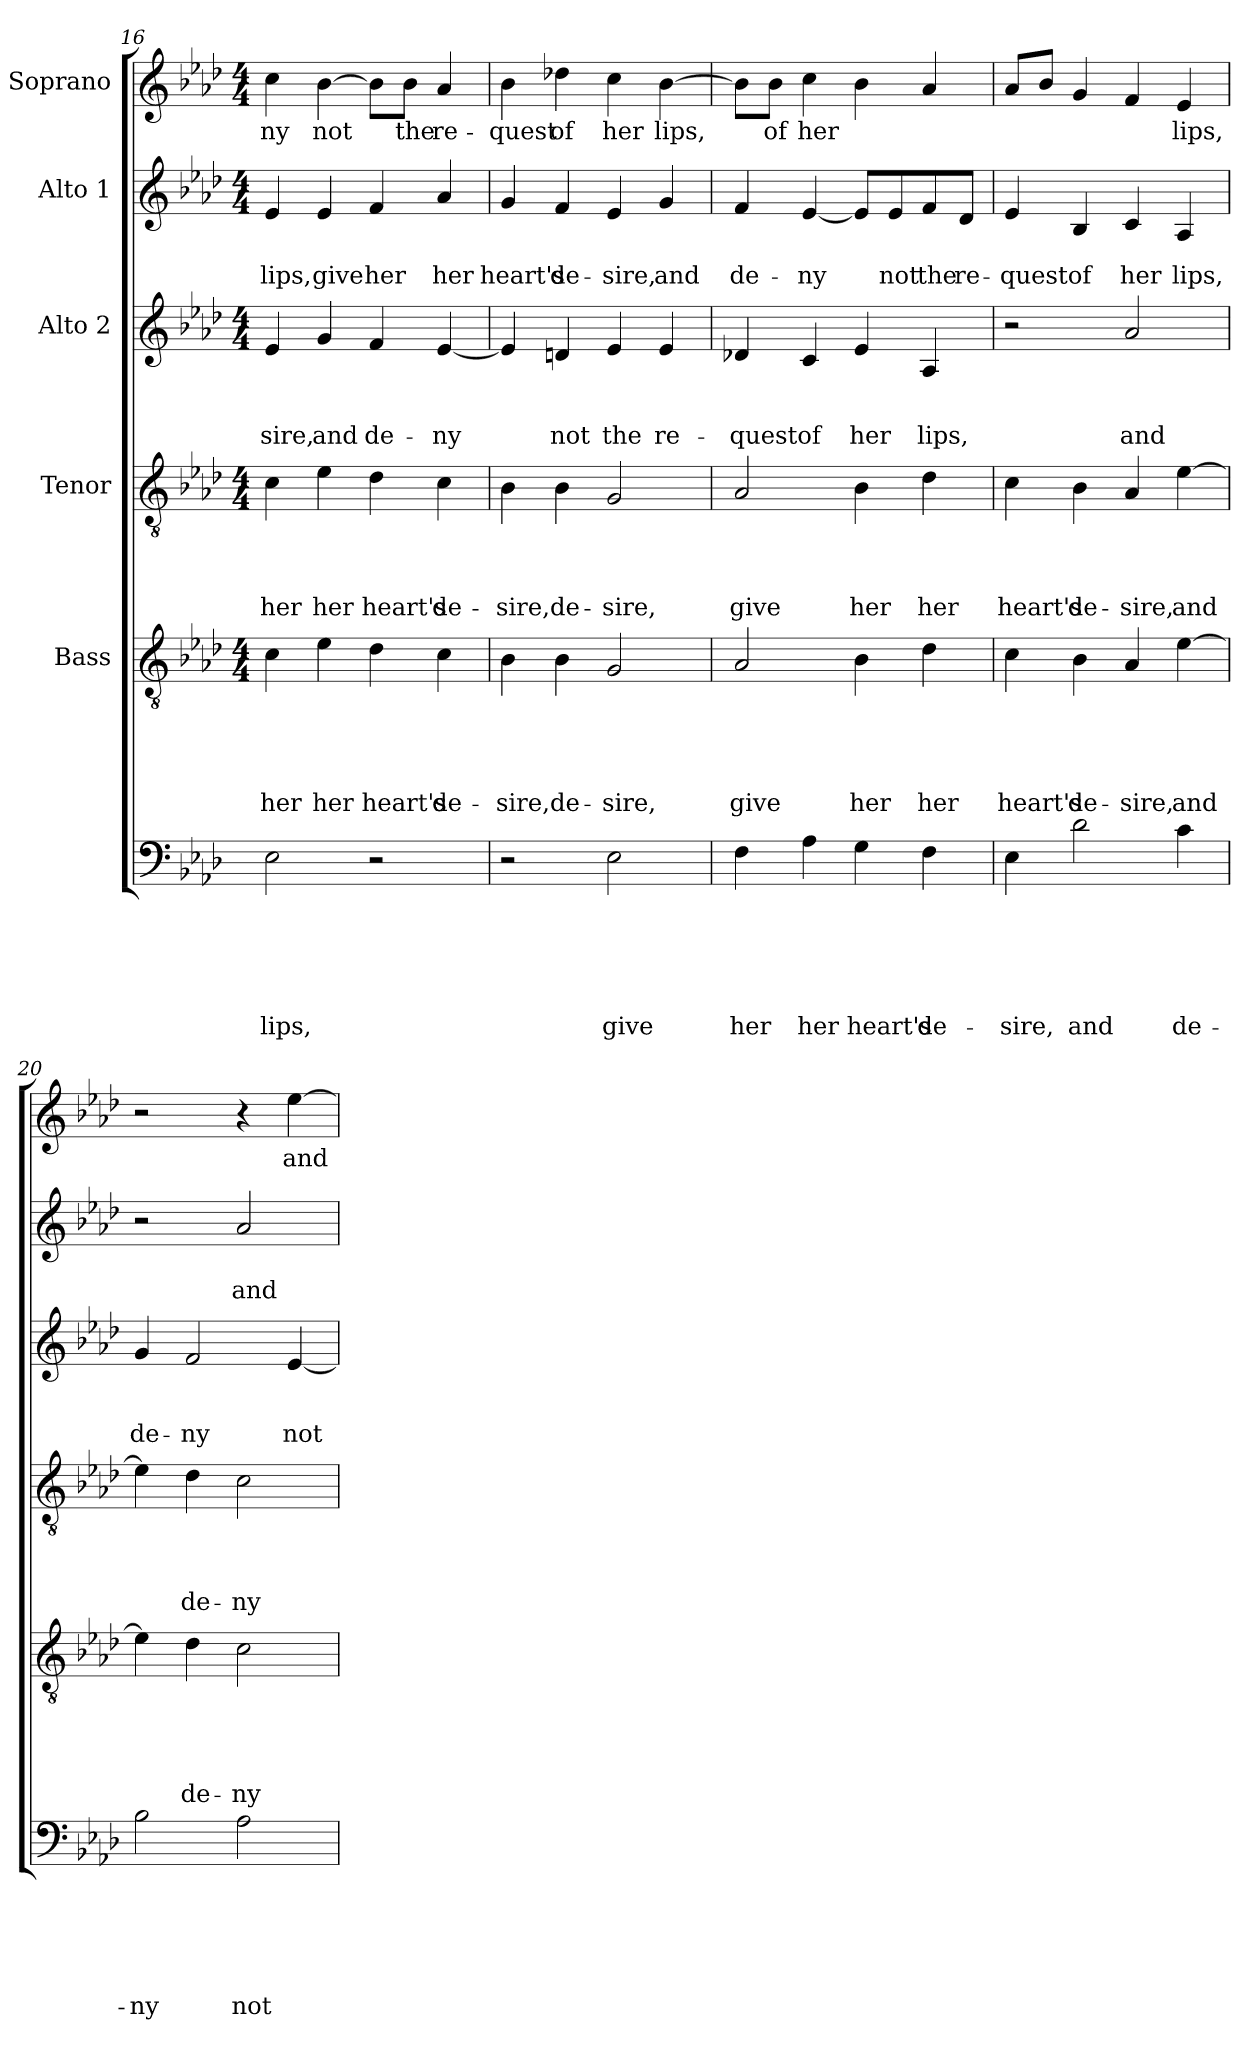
**kern	**text	**text	**text	**text	**text	**text	**kern	**text	**text	**text	**text	**text	**kern	**text	**text	**text	**text	**kern	**text	**text	**text	**kern	**text	**text	**kern	**text
*part6	*part6	*part6	*part6	*part6	*part6	*part6	*part5	*part5	*part5	*part5	*part5	*part5	*part4	*part4	*part4	*part4	*part4	*part3	*part3	*part3	*part3	*part2	*part2	*part2	*part1	*part1
*staff6	*staff6	*staff6	*staff6	*staff6	*staff6	*staff6	*staff5	*staff5	*staff5	*staff5	*staff5	*staff5	*staff4	*staff4	*staff4	*staff4	*staff4	*staff3	*staff3	*staff3	*staff3	*staff2	*staff2	*staff2	*staff1	*staff1
*	*	*	*	*	*	*	*I"Bass	*	*	*	*	*	*I"Tenor	*	*	*	*	*I"Alto 2	*	*	*	*I"Alto 1	*	*	*I"Soprano	*
*clefF4	*	*	*	*	*	*	*clefGv2	*	*	*	*	*	*clefGv2	*	*	*	*	*clefG2	*	*	*	*clefG2	*	*	*clefG2	*
*k[b-e-a-d-]	*	*	*	*	*	*	*k[b-e-a-d-]	*	*	*	*	*	*k[b-e-a-d-]	*	*	*	*	*k[b-e-a-d-]	*	*	*	*k[b-e-a-d-]	*	*	*k[b-e-a-d-]	*
*A-:	*	*	*	*	*	*	*A-:	*	*	*	*	*	*A-:	*	*	*	*	*A-:	*	*	*	*A-:	*	*	*A-:	*
*	*	*	*	*	*	*	*M4/4	*	*	*	*	*	*M4/4	*	*	*	*	*M4/4	*	*	*	*M4/4	*	*	*M4/4	*
=16	=16	=16	=16	=16	=16	=16	=16	=16	=16	=16	=16	=16	=16	=16	=16	=16	=16	=16	=16	=16	=16	=16	=16	=16	=16	=16
!	!	!	!	!	!	!LO:LY:b	!	!	!	!	!	!LO:LY:b	!	!	!	!	!LO:LY:b	!	!	!	!LO:LY:b	!	!	!LO:LY:b	!	!LO:LY:b
2E-\	.	.	.	.	.	lips,	4c\	.	.	.	.	her	4c\	.	.	.	her	4e-/	.	.	-sire,	4e-/	.	lips,	4cc\	-ny
!	!	!	!	!	!	!	!	!	!	!	!	!LO:LY:b	!	!	!	!	!LO:LY:b	!	!	!	!LO:LY:b	!	!	!LO:LY:b	!	!LO:LY:b
.	.	.	.	.	.	.	4e-\	.	.	.	.	her	4e-\	.	.	.	her	4g/	.	.	and	4e-/	.	give	[>4b-\	not
!	!	!	!	!	!	!	!	!	!	!	!	!LO:LY:b	!	!	!	!	!LO:LY:b	!	!	!	!LO:LY:b	!	!	!LO:LY:b	!	!
2r	.	.	.	.	.	.	4d-\	.	.	.	.	heart's	4d-\	.	.	.	heart's	4f/	.	.	de-	4f/	.	her	8b-\L]	.
!	!	!	!	!	!	!	!	!	!	!	!	!	!	!	!	!	!	!	!	!	!	!	!	!	!	!LO:LY:b
.	.	.	.	.	.	.	.	.	.	.	.	.	.	.	.	.	.	.	.	.	.	.	.	.	8b-\J	the
!	!	!	!	!	!	!	!	!	!	!	!	!LO:LY:b	!	!	!	!	!LO:LY:b	!	!	!	!LO:LY:b	!	!	!LO:LY:b	!	!LO:LY:b
.	.	.	.	.	.	.	4c\	.	.	.	.	de-	4c\	.	.	.	de-	[<4e-/	.	.	-ny	4a-/	.	her	4a-/	re-
=17	=17	=17	=17	=17	=17	=17	=17	=17	=17	=17	=17	=17	=17	=17	=17	=17	=17	=17	=17	=17	=17	=17	=17	=17	=17	=17
!	!	!	!	!	!	!	!	!	!	!	!	!LO:LY:b	!	!	!	!	!LO:LY:b	!	!	!	!	!	!	!LO:LY:b	!	!LO:LY:b
2r	.	.	.	.	.	.	4B-\	.	.	.	.	-sire,	4B-\	.	.	.	-sire,	4e-/]	.	.	.	4g/	.	heart's	4b-\	-quest
!	!	!	!	!	!	!	!	!	!	!	!	!LO:LY:b	!	!	!	!	!LO:LY:b	!	!	!	!LO:LY:b	!	!	!LO:LY:b	!	!LO:LY:b
.	.	.	.	.	.	.	4B-\	.	.	.	.	de-	4B-\	.	.	.	de-	4dn/	.	.	not	4f/	.	de-	4dd-X\	of
!	!	!	!	!	!	!LO:LY:b	!	!	!	!	!	!LO:LY:b	!	!	!	!	!LO:LY:b	!	!	!	!LO:LY:b	!	!	!LO:LY:b	!	!LO:LY:b
2E-\	.	.	.	.	.	give	2G/	.	.	.	.	-sire,	2G/	.	.	.	-sire,	4e-/	.	.	the	4e-/	.	-sire,	4cc\	her
!	!	!	!	!	!	!	!	!	!	!	!	!	!	!	!	!	!	!	!	!	!LO:LY:b	!	!	!LO:LY:b	!	!LO:LY:b
.	.	.	.	.	.	.	.	.	.	.	.	.	.	.	.	.	.	4e-/	.	.	re-	4g/	.	and	[>4b-\	lips,
=18	=18	=18	=18	=18	=18	=18	=18	=18	=18	=18	=18	=18	=18	=18	=18	=18	=18	=18	=18	=18	=18	=18	=18	=18	=18	=18
!	!	!	!	!	!	!LO:LY:b	!	!	!	!	!	!LO:LY:b	!	!	!	!	!LO:LY:b	!	!	!	!LO:LY:b	!	!	!LO:LY:b	!	!
4F\	.	.	.	.	.	her	2A-/	.	.	.	.	give	2A-/	.	.	.	give	4d-X/	.	.	-quest	4f/	.	de-	8b-\L]	.
!	!	!	!	!	!	!	!	!	!	!	!	!	!	!	!	!	!	!	!	!	!	!	!	!	!	!LO:LY:b
.	.	.	.	.	.	.	.	.	.	.	.	.	.	.	.	.	.	.	.	.	.	.	.	.	8b-\J	of
!	!	!	!	!	!	!LO:LY:b	!	!	!	!	!	!	!	!	!	!	!	!	!	!	!LO:LY:b	!	!	!LO:LY:b	!	!LO:LY:b
4A-\	.	.	.	.	.	her	.	.	.	.	.	.	.	.	.	.	.	4c/	.	.	of	[<4e-/	.	-ny	4cc\	her
!	!	!	!	!	!	!LO:LY:b	!	!	!	!	!	!LO:LY:b	!	!	!	!	!LO:LY:b	!	!	!	!LO:LY:b	!	!	!	!	!
4G\	.	.	.	.	.	heart's	4B-\	.	.	.	.	her	4B-\	.	.	.	her	4e-/	.	.	her	8e-/L]	.	.	4b-\	.
!	!	!	!	!	!	!	!	!	!	!	!	!	!	!	!	!	!	!	!	!	!	!	!	!LO:LY:b	!	!
.	.	.	.	.	.	.	.	.	.	.	.	.	.	.	.	.	.	.	.	.	.	8e-/	.	not	.	.
!	!	!	!	!	!	!LO:LY:b	!	!	!	!	!	!LO:LY:b	!	!	!	!	!LO:LY:b	!	!	!	!LO:LY:b	!	!	!LO:LY:b	!	!
4F\	.	.	.	.	.	de-	4d-\	.	.	.	.	her	4d-\	.	.	.	her	4A-/	.	.	lips,	8f/	.	the	4a-/	.
!	!	!	!	!	!	!	!	!	!	!	!	!	!	!	!	!	!	!	!	!	!	!	!	!LO:LY:b	!	!
.	.	.	.	.	.	.	.	.	.	.	.	.	.	.	.	.	.	.	.	.	.	8d-/J	.	re-	.	.
=19	=19	=19	=19	=19	=19	=19	=19	=19	=19	=19	=19	=19	=19	=19	=19	=19	=19	=19	=19	=19	=19	=19	=19	=19	=19	=19
!	!	!	!	!	!	!LO:LY:b	!	!	!	!	!	!LO:LY:b	!	!	!	!	!LO:LY:b	!	!	!	!	!	!	!LO:LY:b	!	!
4E-\	.	.	.	.	.	-sire,	4c\	.	.	.	.	heart's	4c\	.	.	.	heart's	2r	.	.	.	4e-/	.	-quest	8a-/L	.
.	.	.	.	.	.	.	.	.	.	.	.	.	.	.	.	.	.	.	.	.	.	.	.	.	8b-/J	.
!	!	!	!	!	!	!LO:LY:b	!	!	!	!	!	!LO:LY:b	!	!	!	!	!LO:LY:b	!	!	!	!	!	!	!LO:LY:b	!	!
2d-\	.	.	.	.	.	and	4B-\	.	.	.	.	de-	4B-\	.	.	.	de-	.	.	.	.	4B-/	.	of	4g/	.
!	!	!	!	!	!	!	!	!	!	!	!	!LO:LY:b	!	!	!	!	!LO:LY:b	!	!	!	!LO:LY:b	!	!	!LO:LY:b	!	!
.	.	.	.	.	.	.	4A-/	.	.	.	.	-sire,	4A-/	.	.	.	-sire,	2a-/	.	.	and	4c/	.	her	4f/	.
!	!	!	!	!	!	!LO:LY:b	!	!	!	!	!	!LO:LY:b	!	!	!	!	!LO:LY:b	!	!	!	!	!	!	!LO:LY:b	!	!LO:LY:b
4c\	.	.	.	.	.	de-	[>4e-\	.	.	.	.	and	[>4e-\	.	.	.	and	.	.	.	.	4A-/	.	lips,	4e-/	lips,
!!LO:PB:g=z
=20	=20	=20	=20	=20	=20	=20	=20	=20	=20	=20	=20	=20	=20	=20	=20	=20	=20	=20	=20	=20	=20	=20	=20	=20	=20	=20
!	!	!	!	!	!	!LO:LY:b	!	!	!	!	!	!	!	!	!	!	!	!	!	!	!LO:LY:b	!	!	!	!	!
2B-\	.	.	.	.	.	-ny	4e-\]	.	.	.	.	.	4e-\]	.	.	.	.	4g/	.	.	de-	2r	.	.	2r	.
!	!	!	!	!	!	!	!	!	!	!	!	!LO:LY:b	!	!	!	!	!LO:LY:b	!	!	!	!LO:LY:b	!	!	!	!	!
.	.	.	.	.	.	.	4d-\	.	.	.	.	de-	4d-\	.	.	.	de-	2f/	.	.	-ny	.	.	.	.	.
!	!	!	!	!	!	!LO:LY:b	!	!	!	!	!	!LO:LY:b	!	!	!	!	!LO:LY:b	!	!	!	!	!	!	!LO:LY:b	!	!
2A-\	.	.	.	.	.	not	2c\	.	.	.	.	-ny	2c\	.	.	.	-ny	.	.	.	.	2a-/	.	and	4r	.
!	!	!	!	!	!	!	!	!	!	!	!	!	!	!	!	!	!	!	!	!	!LO:LY:b	!	!	!	!	!LO:LY:b
.	.	.	.	.	.	.	.	.	.	.	.	.	.	.	.	.	.	[<4e-/	.	.	not	.	.	.	[>4ee-\	and
=	=	=	=	=	=	=	=	=	=	=	=	=	=	=	=	=	=	=	=	=	=	=	=	=	=	=
*-	*-	*-	*-	*-	*-	*-	*-	*-	*-	*-	*-	*-	*-	*-	*-	*-	*-	*-	*-	*-	*-	*-	*-	*-	*-	*-
